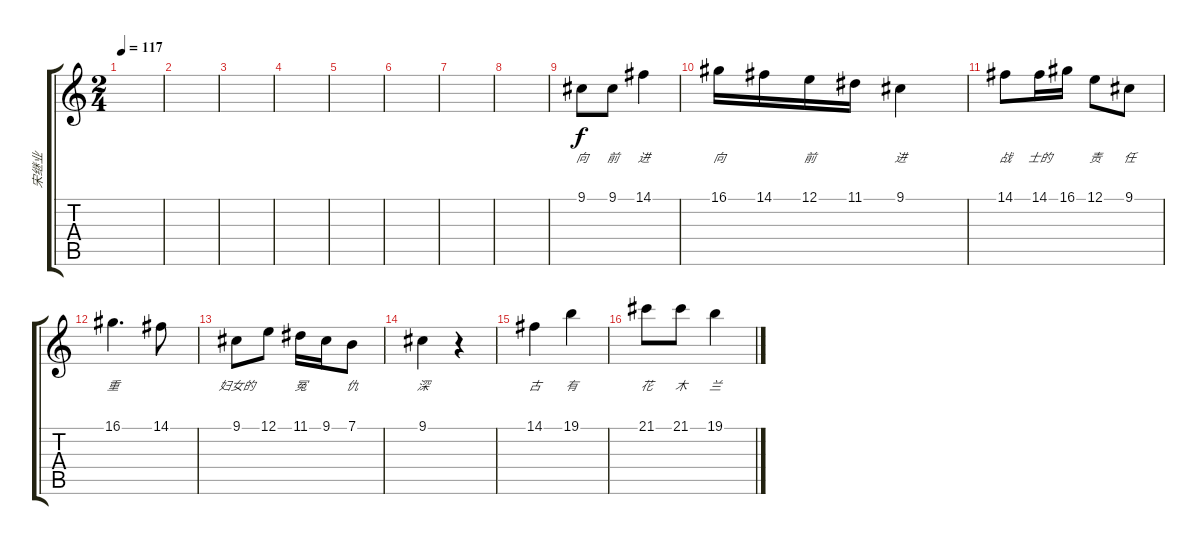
\track ("宋继业" "宋继业") {instrument brightacousticpiano}
\staff {score tabs}
\tuning (E4 B3 G3 D3 A2 E2) {hide}
\ts (2 4)
\tempo 117
\clef g2
\ks c
|
|
|
|
|
|
|
|
9.1.8{lyrics (0 "向") lyrics (1 "") lyrics (2 "") lyrics (3 "") lyrics (4 "")} 9.1.8{lyrics (0 "前") lyrics (1 "") lyrics (2 "") lyrics (3 "") lyrics (4 "")} 14.1.4{lyrics (0 "进") lyrics (1 "") lyrics (2 "") lyrics (3 "") lyrics (4 "")} |
16.1.16{lyrics (0 "向") lyrics (1 "") lyrics (2 "") lyrics (3 "") lyrics (4 "")} 14.1.16{lyrics (0 "") lyrics (1 "") lyrics (2 "") lyrics (3 "") lyrics (4 "")} 12.1.16{lyrics (0 "前") lyrics (1 "") lyrics (2 "") lyrics (3 "") lyrics (4 "")} 11.1.16{lyrics (0 "") lyrics (1 "") lyrics (2 "") lyrics (3 "") lyrics (4 "")} 9.1.4{lyrics (0 "进") lyrics (1 "") lyrics (2 "") lyrics (3 "") lyrics (4 "")} |
14.1.8{lyrics (0 "战") lyrics (1 "") lyrics (2 "") lyrics (3 "") lyrics (4 "")} 14.1.16{lyrics (0 "士的") lyrics (1 "") lyrics (2 "") lyrics (3 "") lyrics (4 "")} 16.1.16{lyrics (0 "") lyrics (1 "") lyrics (2 "") lyrics (3 "") lyrics (4 "")} 12.1.8{lyrics (0 "责") lyrics (1 "") lyrics (2 "") lyrics (3 "") lyrics (4 "")} 9.1.8{lyrics (0 "任") lyrics (1 "") lyrics (2 "") lyrics (3 "") lyrics (4 "")} |
16.1.4{d lyrics (0 "重") lyrics (1 "") lyrics (2 "") lyrics (3 "") lyrics (4 "")} 14.1.8{lyrics (0 "") lyrics (1 "") lyrics (2 "") lyrics (3 "") lyrics (4 "")} |
9.1.8{lyrics (0 "妇女的") lyrics (1 "") lyrics (2 "") lyrics (3 "") lyrics (4 "")} 12.1.8{lyrics (0 "") lyrics (1 "") lyrics (2 "") lyrics (3 "") lyrics (4 "")} 11.1.16{lyrics (0 "冤") lyrics (1 "") lyrics (2 "") lyrics (3 "") lyrics (4 "")} 9.1.16{lyrics (0 "") lyrics (1 "") lyrics (2 "") lyrics (3 "") lyrics (4 "")} 7.1.8{lyrics (0 "仇") lyrics (1 "") lyrics (2 "") lyrics (3 "") lyrics (4 "")} |
9.1.4{lyrics (0 "深") lyrics (1 "") lyrics (2 "") lyrics (3 "") lyrics (4 "")} r.4 |
14.1.4{lyrics (0 "古") lyrics (1 "") lyrics (2 "") lyrics (3 "") lyrics (4 "")} 19.1.4{lyrics (0 "有") lyrics (1 "") lyrics (2 "") lyrics (3 "") lyrics (4 "")} |
21.1.8{lyrics (0 "花") lyrics (1 "") lyrics (2 "") lyrics (3 "") lyrics (4 "")} 21.1.8{lyrics (0 "木") lyrics (1 "") lyrics (2 "") lyrics (3 "") lyrics (4 "")} 19.1.4{lyrics (0 "兰") lyrics (1 "") lyrics (2 "") lyrics (3 "") lyrics (4 "")}
